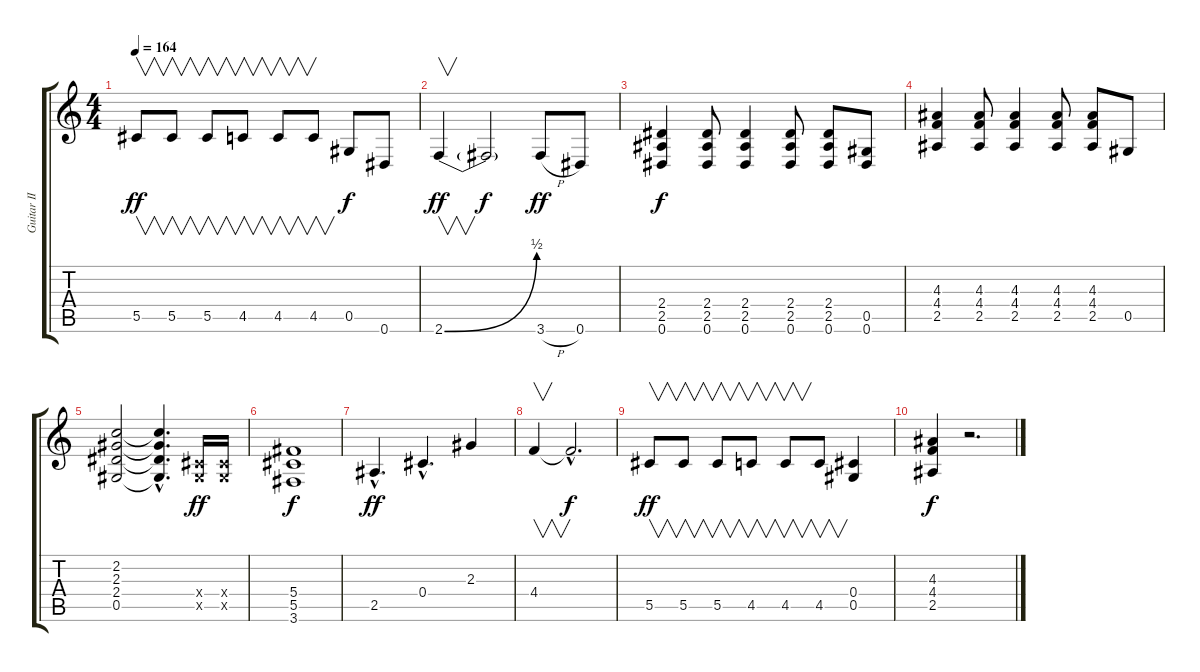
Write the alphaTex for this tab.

\track ("Guitar II" "Guitar II") {instrument distortionguitar}
\staff {score tabs}
\tuning (Eb4 Bb3 Gb3 Db3 Ab2 Eb2) {hide}
\ts (4 4)
\tempo 164
\clef g2
\ks c
5.5.8{v dy ff} 5.5.8{v} 5.5.8{v} 4.5.8{v} 4.5.8{v} 4.5.8{v} 0.5.8{dy f} 0.6.8 |
2.6{be (bend 0 0 60 2)}.4{v dy ff} 2.6{t}.2{dy f} 3.6{h}.8{dy ff} 0.6.8 |
(2.4 2.5 0.6).4{dy f} (2.4 2.5 0.6).8 (2.4 2.5 0.6).4 (2.4 2.5 0.6).8 (2.4 2.5 0.6).8 (0.5 0.6).8 |
(4.3 4.4 2.5).4 (4.3 4.4 2.5).8 (4.3 4.4 2.5).4 (4.3 4.4 2.5).8 (4.3 4.4 2.5).8 0.5.8 |
(2.2 2.3 2.4 0.5).2 (2.2{hac t} 2.3{hac t} 2.4{hac t} 0.5{hac t}).4{d} (0.4{x} 0.5{x}).16{dy ff} (0.4{x} 0.5{x}).16 |
(5.4 5.5 3.6).1{dy f} |
2.5{hac}.4{d dy ff} 0.4{hac}.4{d} 2.3.4 |
4.4.4{v} 4.4{hac t}.2{d dy f} |
5.5.8{v dy ff} 5.5.8{v} 5.5.8{v} 4.5.8{v} 4.5.8{v} 4.5.8{v} (0.4 0.5).4 |
(4.3 4.4 2.5).4{dy f} r.2{d}
